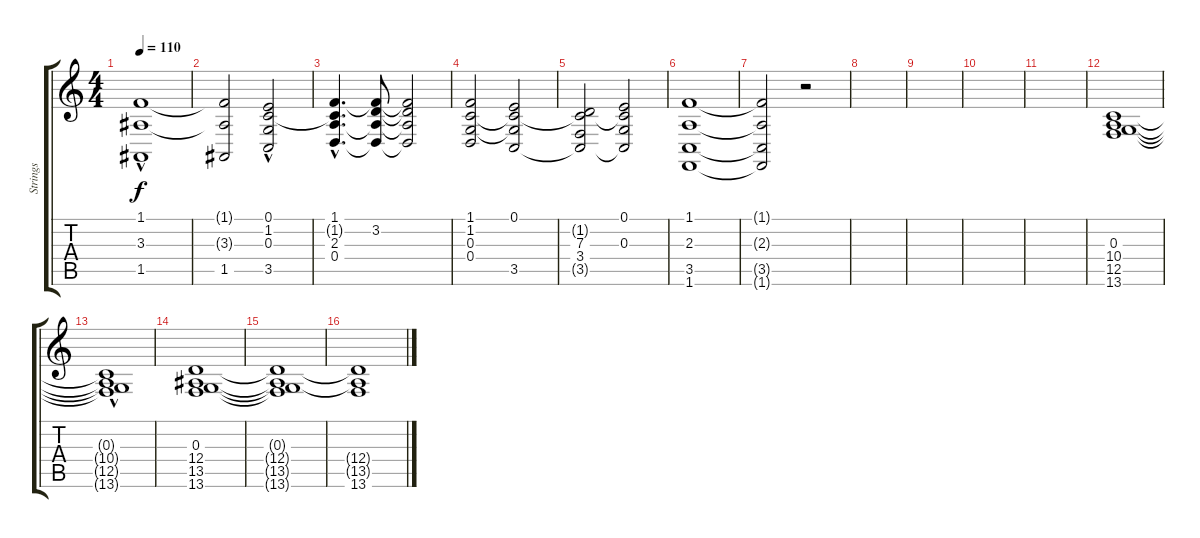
\track ("Strings" "Strings") {instrument stringensemble1}
\staff {score tabs}
\tuning (E4 B3 G3 D3 A2 E2) {hide}
\ts (4 4)
\tempo 110
\clef g2
\ks c
(1.1{t} 3.3 1.5{hac}).1{dy f} |
(1.1{t} 3.3{t} 1.5).2 (0.1 1.2{hac} 0.3{hac} 3.5).2 |
(1.1 1.2{hac t} 2.3{hac} 0.4{hac}).4{d} (1.1{t} 3.2 2.3{t} 0.4{t}).8 (1.1{t} 3.2{t} 2.3{t} 0.4{t}).2 |
(1.1 1.2 0.3 0.4).2 (0.1 1.2{t} 0.3{t} 3.5).2 |
(1.2{t} 7.3 3.4 3.5{t}).2 (0.1 1.2{t} 0.3 3.5{t}).2 |
(1.1 2.3 3.5 1.6).1 |
(1.1{t} 2.3{t} 3.5{t} 1.6{t}).2 r.2 |
|
|
|
|
(0.3 10.4 12.5 13.6).1 |
(0.3{t} 10.4{hac t} 12.5{t} 13.6{t}).1 |
(0.3 12.4 13.5 13.6).1 |
(0.3{t} 12.4{t} 13.5{t} 13.6{t}).1 |
(12.4{t} 13.5{t} 13.6).1
